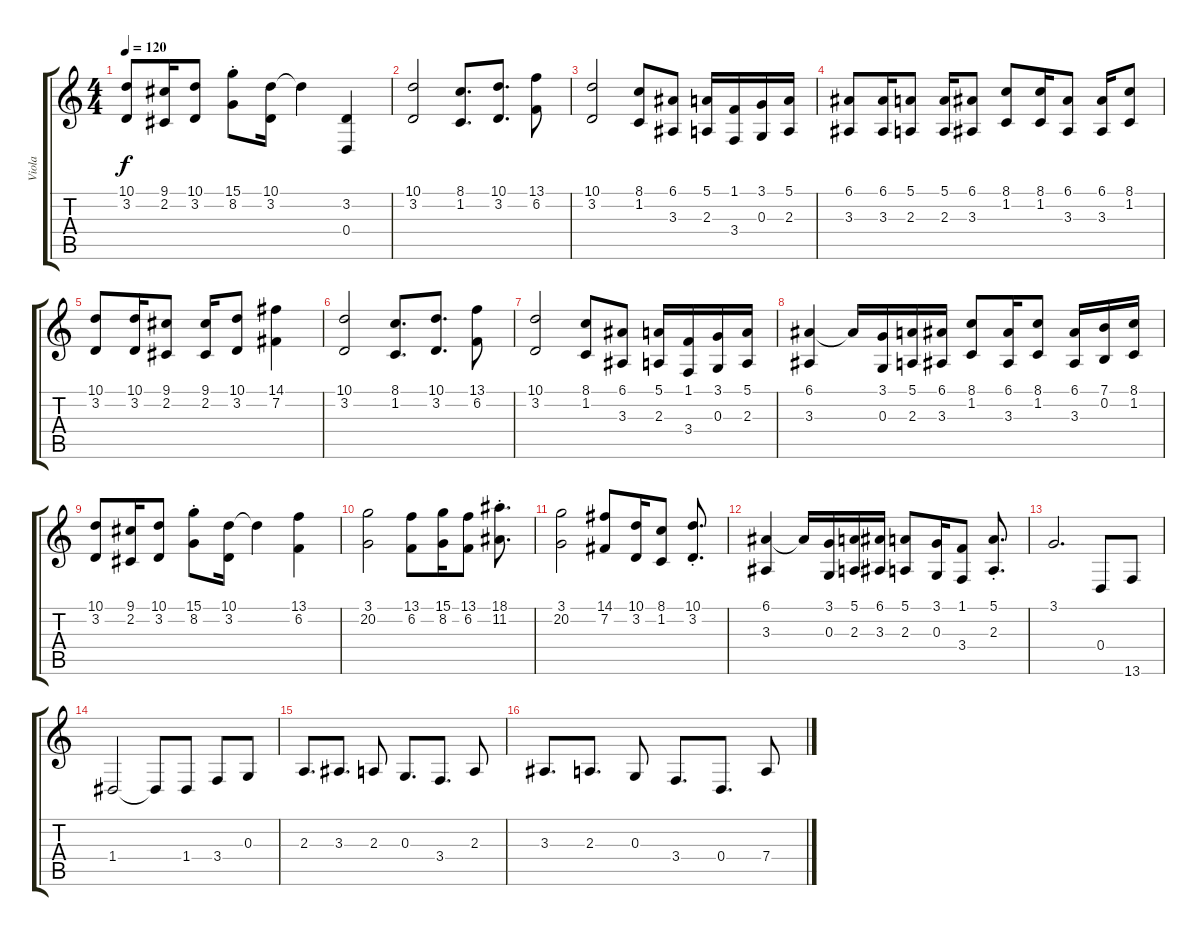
\track ("Viola" "Viola") {instrument stringensemble1}
\staff {score tabs}
\tuning (E4 B3 G3 D3 A2 E2) {hide}
\ts (4 4)
\tempo 120
\clef g2
\ks c
(10.1 3.2).8{dy f} (9.1 2.2).16 (10.1 3.2).8 (15.1{st} 8.2).8 (10.1 3.2).16 10.1{t}.4 (3.2 0.4).4 |
(10.1 3.2).2 (8.1 1.2).8{d} (10.1 3.2).8{d} (13.1 6.2).8 |
(10.1 3.2).2 (8.1 1.2).8 (6.1 3.3).8 (5.1 2.3).16 (1.1 3.4).16 (3.1 0.3).16 (5.1 2.3).16 |
(6.1 3.3).8 (6.1 3.3).16 (5.1 2.3).8 (5.1 2.3).16 (6.1 3.3).8 (8.1 1.2).8 (8.1 1.2).16 (6.1 3.3).8 (6.1 3.3).16 (8.1 1.2).8 |
(10.1 3.2).8 (10.1 3.2).16 (9.1 2.2).8 (9.1 2.2).16 (10.1 3.2).8 (14.1 7.2).4 |
(10.1 3.2).2 (8.1 1.2).8{d} (10.1 3.2).8{d} (13.1 6.2).8 |
(10.1 3.2).2 (8.1 1.2).8 (6.1 3.3).8 (5.1 2.3).16 (1.1 3.4).16 (3.1 0.3).16 (5.1 2.3).16 |
(6.1 3.3).4 6.1{t}.16 (3.1 0.3).16 (5.1 2.3).16 (6.1 3.3).16 (8.1 1.2).8 (6.1 3.3).16 (8.1 1.2).8 (6.1 3.3).16 (7.1 0.2).16 (8.1 1.2).16 |
(10.1 3.2).8 (9.1 2.2).16 (10.1 3.2).8 (15.1{st} 8.2).8 (10.1 3.2).16 10.1{t}.4 (13.1 6.2).4 |
(3.1 20.2).2 (13.1 6.2).8 (15.1 8.2).16 (13.1 6.2).8 (18.1{st} 11.2).8{d} |
(3.1 20.2).2 (14.1 7.2).8 (10.1 3.2).16 (8.1 1.2).8 (10.1{st} 3.2).8{d} |
(6.1 3.3).4 6.1{t}.16 (3.1 0.3).16 (5.1 2.3).16 (6.1 3.3).16 (5.1 2.3).8 (3.1 0.3).16 (1.1 3.4).8 (5.1{st} 2.3).8{d} |
3.1.2{d volume 3} 0.4.8{volume 7} 13.6.8 |
1.4.2 1.4{t}.8 1.4.8 3.4.8 0.3.8 |
2.3.8{d} 3.3.8{d} 2.3.8 0.3.8{d} 3.4.8{d} 2.3.8 |
3.3.8{d} 2.3.8{d} 0.3.8 3.4.8{d} 0.4.8{d} 7.4.8
